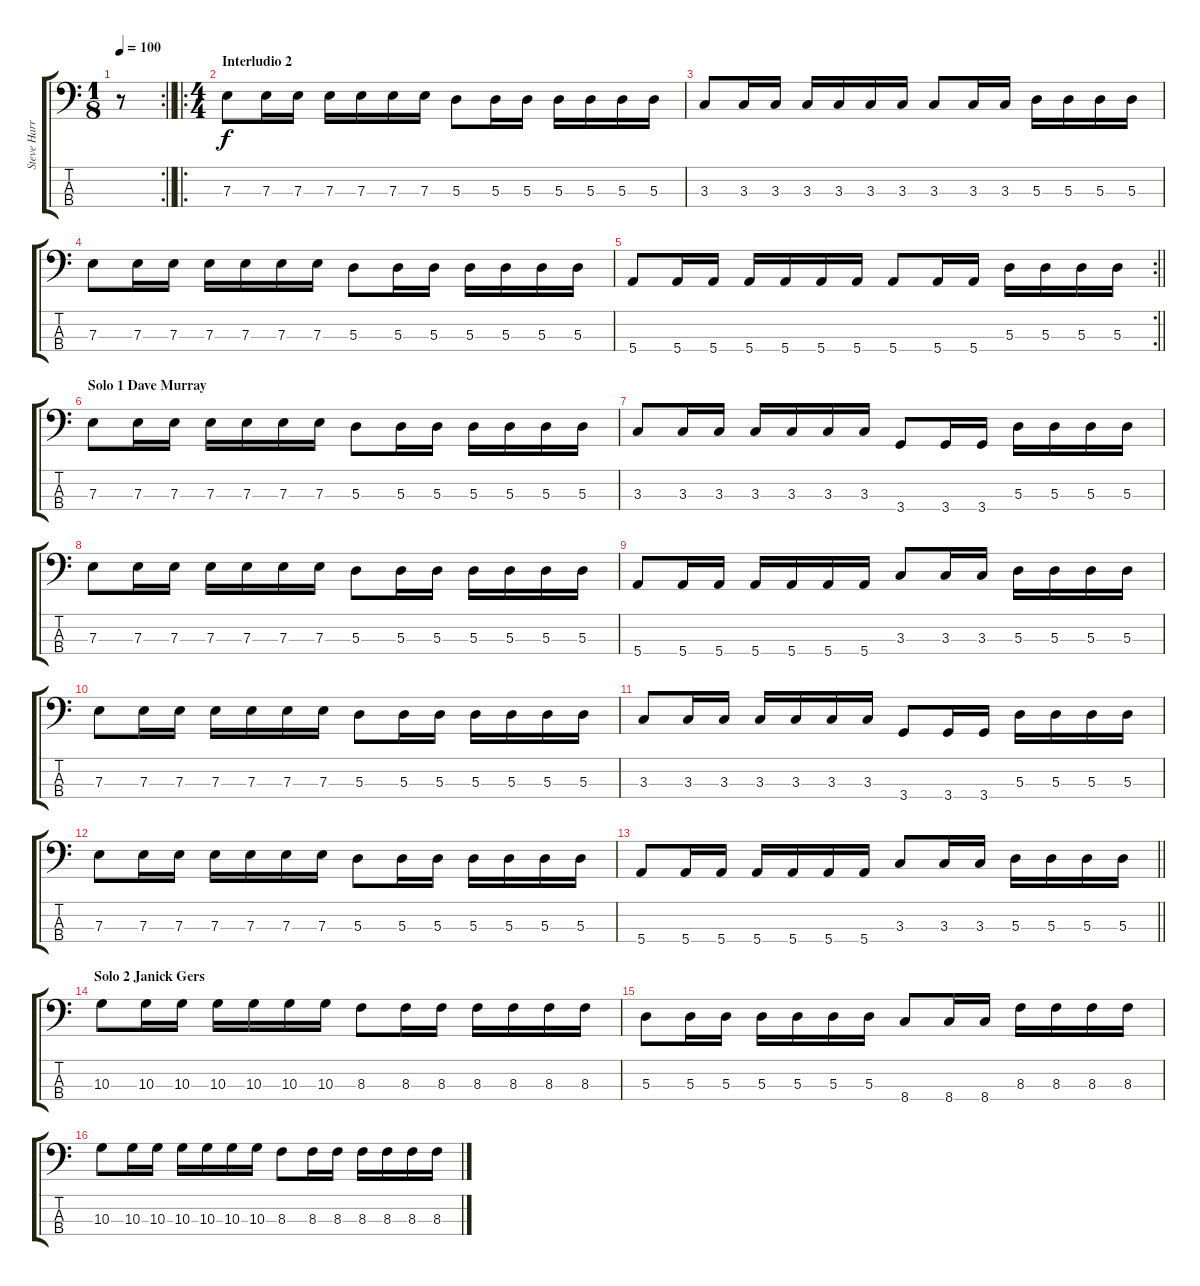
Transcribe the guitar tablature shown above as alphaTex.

\track ("Steve Harris" "Steve Harr") {instrument electricbassfinger}
\staff {score tabs}
\tuning (G2 D2 A1 E1) {hide}
\rc 2
\ts (1 8)
\tempo 100
\clef f4
\barLineRight lightlight
\ks c
r.8{dy f} |
\ro
\ts (4 4)
\section ("" "Interludio 2")
7.3.8 7.3.16 7.3.16 7.3.16 7.3.16 7.3.16 7.3.16 5.3.8 5.3.16 5.3.16 5.3.16 5.3.16 5.3.16 5.3.16 |
3.3.8 3.3.16 3.3.16 3.3.16 3.3.16 3.3.16 3.3.16 3.3.8 3.3.16 3.3.16 5.3.16 5.3.16 5.3.16 5.3.16 |
7.3.8 7.3.16 7.3.16 7.3.16 7.3.16 7.3.16 7.3.16 5.3.8 5.3.16 5.3.16 5.3.16 5.3.16 5.3.16 5.3.16 |
\rc 2
\barLineRight lightlight
5.4.8 5.4.16 5.4.16 5.4.16 5.4.16 5.4.16 5.4.16 5.4.8 5.4.16 5.4.16 5.3.16 5.3.16 5.3.16 5.3.16 |
\section ("" "Solo 1 Dave Murray")
7.3.8 7.3.16 7.3.16 7.3.16 7.3.16 7.3.16 7.3.16 5.3.8 5.3.16 5.3.16 5.3.16 5.3.16 5.3.16 5.3.16 |
3.3.8 3.3.16 3.3.16 3.3.16 3.3.16 3.3.16 3.3.16 3.4.8 3.4.16 3.4.16 5.3.16 5.3.16 5.3.16 5.3.16 |
7.3.8 7.3.16 7.3.16 7.3.16 7.3.16 7.3.16 7.3.16 5.3.8 5.3.16 5.3.16 5.3.16 5.3.16 5.3.16 5.3.16 |
5.4.8 5.4.16 5.4.16 5.4.16 5.4.16 5.4.16 5.4.16 3.3.8 3.3.16 3.3.16 5.3.16 5.3.16 5.3.16 5.3.16 |
7.3.8 7.3.16 7.3.16 7.3.16 7.3.16 7.3.16 7.3.16 5.3.8 5.3.16 5.3.16 5.3.16 5.3.16 5.3.16 5.3.16 |
3.3.8 3.3.16 3.3.16 3.3.16 3.3.16 3.3.16 3.3.16 3.4.8 3.4.16 3.4.16 5.3.16 5.3.16 5.3.16 5.3.16 |
7.3.8 7.3.16 7.3.16 7.3.16 7.3.16 7.3.16 7.3.16 5.3.8 5.3.16 5.3.16 5.3.16 5.3.16 5.3.16 5.3.16 |
\barLineRight lightlight
5.4.8 5.4.16 5.4.16 5.4.16 5.4.16 5.4.16 5.4.16 3.3.8 3.3.16 3.3.16 5.3.16 5.3.16 5.3.16 5.3.16 |
\section ("" "Solo 2 Janick Gers")
10.3.8 10.3.16 10.3.16 10.3.16 10.3.16 10.3.16 10.3.16 8.3.8 8.3.16 8.3.16 8.3.16 8.3.16 8.3.16 8.3.16 |
5.3.8 5.3.16 5.3.16 5.3.16 5.3.16 5.3.16 5.3.16 8.4.8 8.4.16 8.4.16 8.3.16 8.3.16 8.3.16 8.3.16 |
10.3.8 10.3.16 10.3.16 10.3.16 10.3.16 10.3.16 10.3.16 8.3.8 8.3.16 8.3.16 8.3.16 8.3.16 8.3.16 8.3.16
